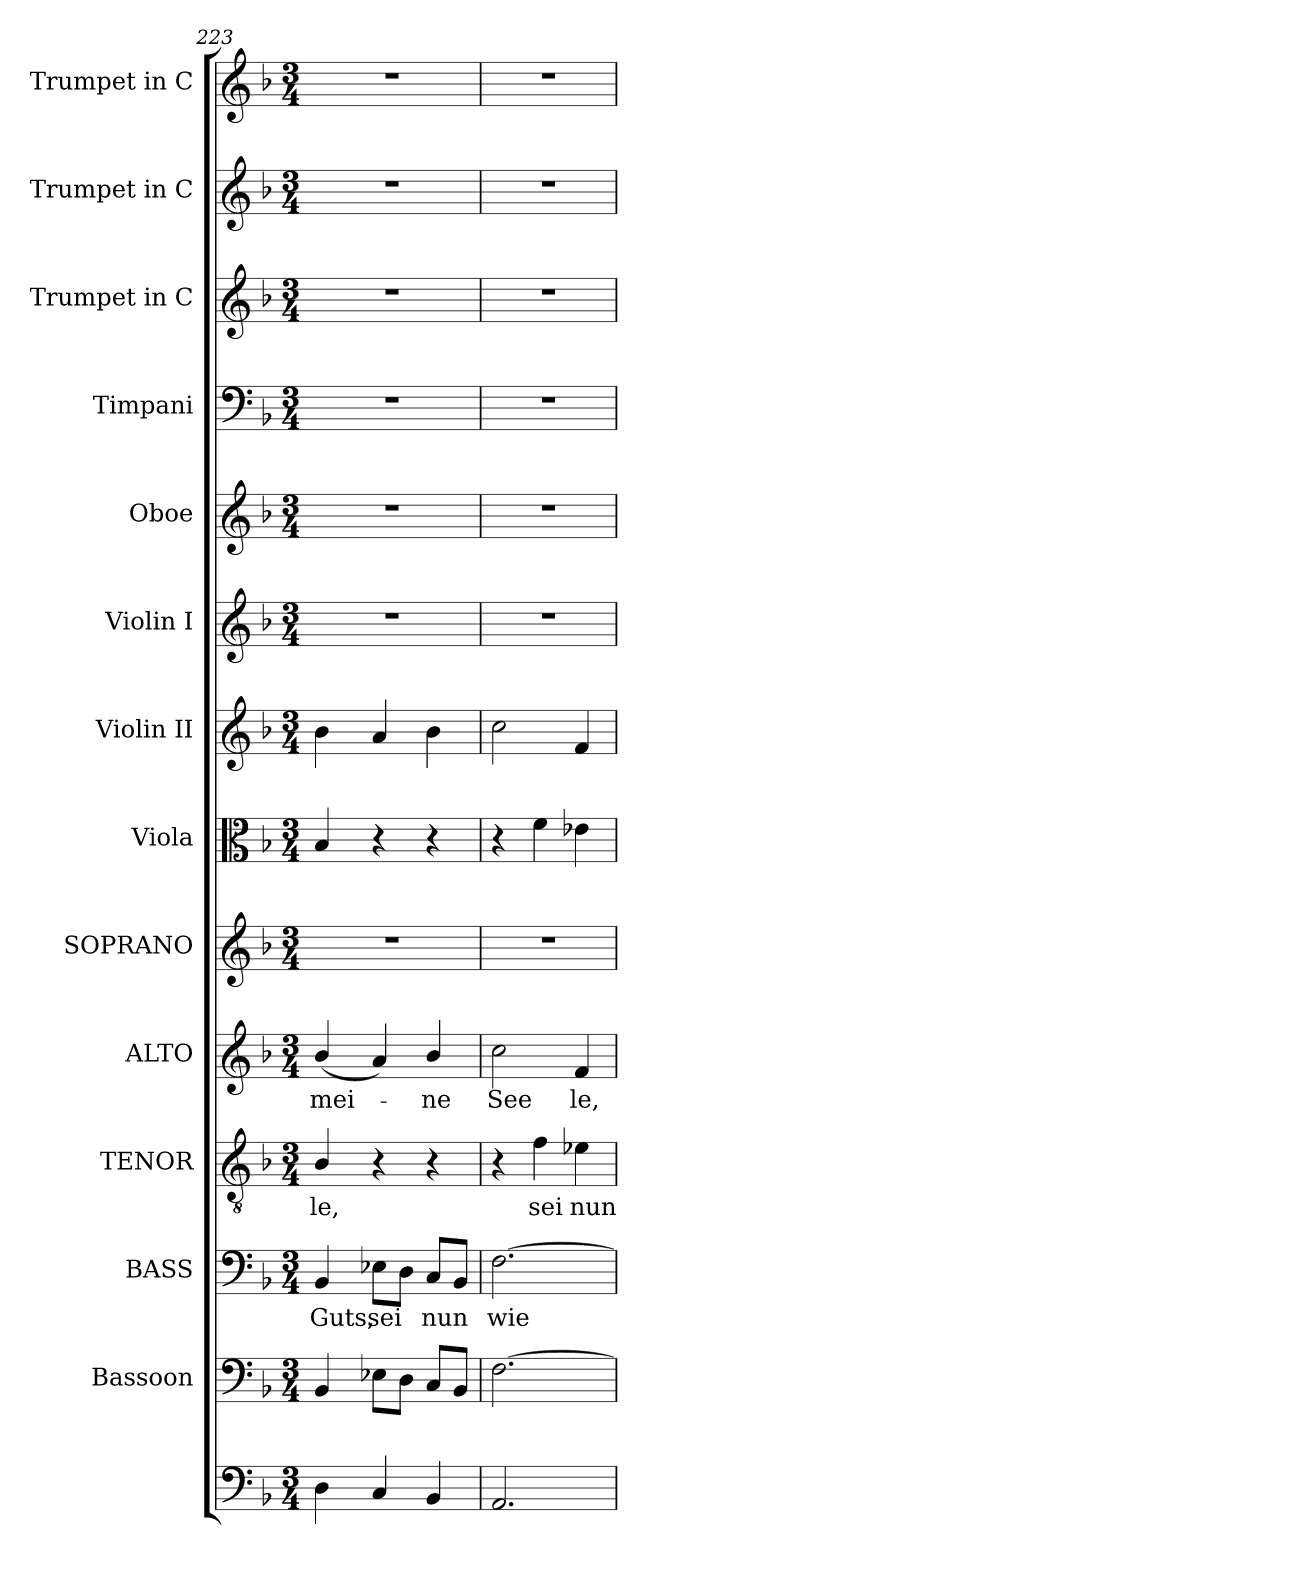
**kern	**kern	**kern	**text	**kern	**text	**kern	**text	**kern	**kern	**kern	**kern	**kern	**kern	**kern	**kern	**kern
*part14	*part13	*part12	*part12	*part11	*part11	*part10	*part10	*part9	*part8	*part7	*part6	*part5	*part4	*part3	*part2	*part1
*staff14	*staff13	*staff12	*staff12	*staff11	*staff11	*staff10	*staff10	*staff9	*staff8	*staff7	*staff6	*staff5	*staff4	*staff3	*staff2	*staff1
*	*I"Bassoon	*I"BASS	*	*I"TENOR	*	*I"ALTO	*	*I"SOPRANO	*I"Viola	*I"Violin II	*I"Violin I	*I"Oboe	*I"Timpani	*I"Trumpet in C	*I"Trumpet in C	*I"Trumpet in C
*	*	*	*	*	*	*I'Alto	*	*I'Soprano	*I'Viola	*I'Violin II	*I'Violin I	*I'Oboe	*I'Timp.	*	*	*
*clefF4	*clefF4	*clefF4	*	*clefGv2	*	*clefG2	*	*clefG2	*clefC3	*clefG2	*clefG2	*clefG2	*clefF4	*clefG2	*clefG2	*clefG2
*	*	*	*	*ITrd7c12	*	*	*	*	*	*	*	*	*	*	*	*
*k[b-]	*k[b-]	*k[b-]	*	*k[b-]	*	*k[b-]	*	*k[b-]	*k[b-]	*k[b-]	*k[b-]	*k[b-]	*k[b-]	*k[b-]	*k[b-]	*k[b-]
*F:	*F:	*F:	*	*F:	*	*F:	*	*F:	*F:	*F:	*F:	*F:	*F:	*F:	*F:	*F:
*M3/4	*M3/4	*M3/4	*	*M3/4	*	*M3/4	*	*M3/4	*M3/4	*M3/4	*M3/4	*M3/4	*M3/4	*M3/4	*M3/4	*M3/4
=223	=223	=223	=223	=223	=223	=223	=223	=223	=223	=223	=223	=223	=223	=223	=223	=223
!	!	!	!LO:LY:b:color=#000000	!	!	!	!	!	!	!	!	!	!	!	!	!
!	!	!	!	!	!LO:LY:b:color=#000000	!	!	!	!	!	!	!	!	!	!	!
!	!	!	!	!	!	!	!LO:LY:b:color=#000000	!LO:N:vis=1	!	!	!LO:N:vis=1	!LO:N:vis=1	!LO:N:vis=1	!LO:N:vis=1	!LO:N:vis=1	!LO:N:vis=1
4Di\	4BB-i/	4BB-i/	Guts,	4BB-i/	-le,	(4b-i/	mei-	2.r	4B-i/	4b-i\	2.r	2.r	2.r	2.r	2.r	2.r
!	!	!	!LO:LY:b:color=#000000	!	!	!	!	!	!	!	!	!	!	!	!	!
4Ci/	8E-Xi\L	8E-Xi\L	sei	4r	.	4ai/)	.	.	4r	4ai/	.	.	.	.	.	.
.	8Di\J	8Di\J	.	.	.	.	.	.	.	.	.	.	.	.	.	.
!	!	!	!LO:LY:b:color=#000000	!	!	!	!	!	!	!	!	!	!	!	!	!
!	!	!	!	!	!	!	!LO:LY:b:color=#000000	!	!	!	!	!	!	!	!	!
4BB-i/	8Ci/L	8Ci/L	nun	4r	.	4b-i/	-ne	.	4r	4b-i\	.	.	.	.	.	.
.	8BB-i/J	8BB-i/J	.	.	.	.	.	.	.	.	.	.	.	.	.	.
=224	=224	=224	=224	=224	=224	=224	=224	=224	=224	=224	=224	=224	=224	=224	=224	=224
!	!	!	!LO:LY:b:color=#000000	!	!	!	!	!	!	!	!	!	!	!	!	!
!	!	!	!	!	!	!	!LO:LY:b:color=#000000	!LO:N:vis=1	!	!	!LO:N:vis=1	!LO:N:vis=1	!LO:N:vis=1	!LO:N:vis=1	!LO:N:vis=1	!LO:N:vis=1
2.AAi/	[2.Fi\	[2.Fi\	wie-	4r	.	2cci\	See	2.r	4r	2cci\	2.r	2.r	2.r	2.r	2.r	2.r
!	!	!	!	!	!LO:LY:b:color=#000000	!	!	!	!	!	!	!	!	!	!	!
.	.	.	.	4Fi\	sei	.	.	.	4fi\	.	.	.	.	.	.	.
!	!	!	!	!	!LO:LY:b:color=#000000	!	!	!	!	!	!	!	!	!	!	!
!	!	!	!	!	!	!	!LO:LY:b:color=#000000	!	!	!	!	!	!	!	!	!
.	.	.	.	4E-Xi\	nun	4fi/	le,	.	4e-Xi\	4fi/	.	.	.	.	.	.
=	=	=	=	=	=	=	=	=	=	=	=	=	=	=	=	=
*-	*-	*-	*-	*-	*-	*-	*-	*-	*-	*-	*-	*-	*-	*-	*-	*-
